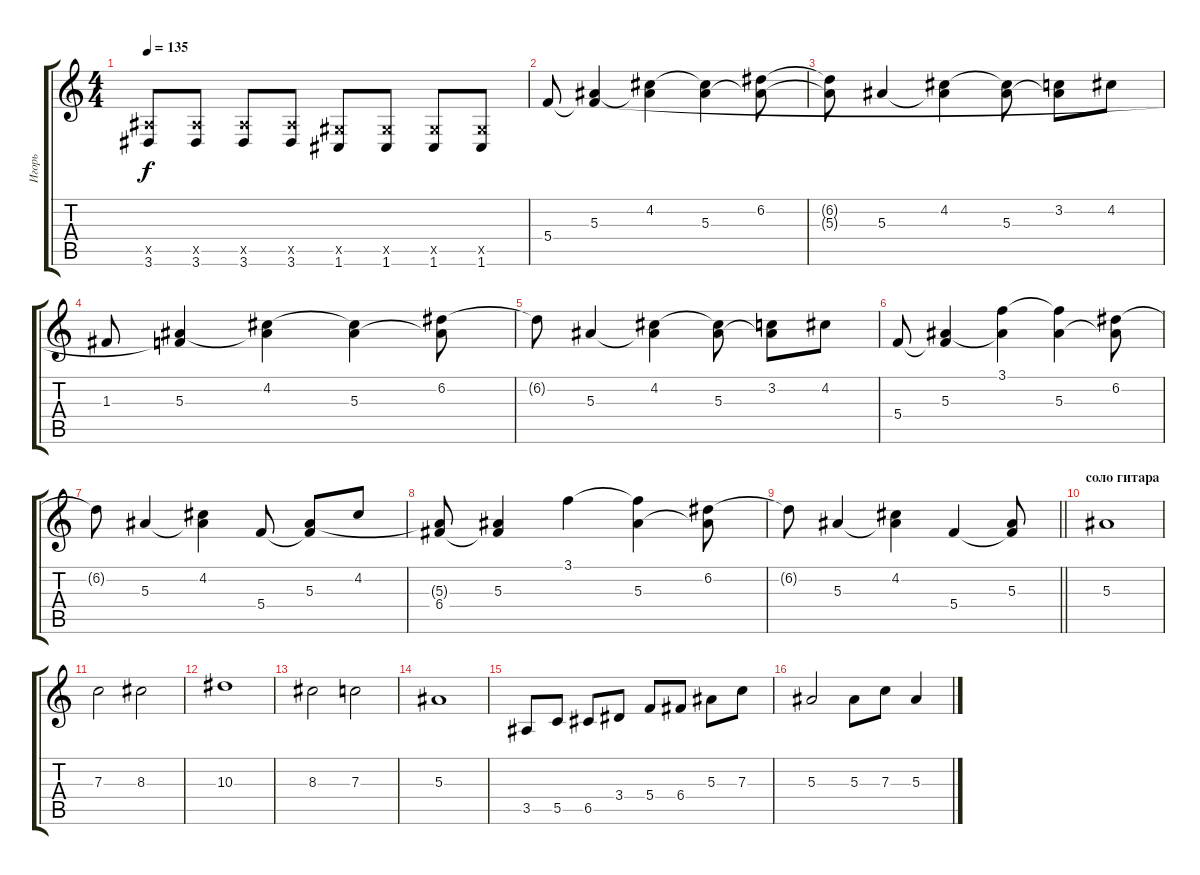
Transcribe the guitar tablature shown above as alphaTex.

\track ("Игорь" "Игорь") {instrument distortionguitar}
\staff {score tabs}
\tuning (D4 A3 F3 C3 G2 C2) {hide}
\ts (4 4)
\tempo 135
\clef g2
\ks c
(3.5{x} 3.6).8{dy f} (3.5{x} 3.6).8 (3.5{x} 3.6).8 (3.5{x} 3.6).8 (1.5{x} 1.6).8 (1.5{x} 1.6).8 (1.5{x} 1.6).8 (1.5{x} 1.6).8 |
5.4.8{instrument acousticguitarsteel} (5.3 5.4{t}).4 (4.2 5.3{t}).4 (4.2{t} 5.3).4 (6.2 5.3{t}).8 |
(6.2{t} 5.3{t}).8 5.3.4 (4.2 5.3{t}).4 (4.2{t} 5.3).8 (3.2 5.3{t}).8 4.2.8 |
1.3.8 (5.3 5.4{t}).4 (4.2 5.3{t}).4 (4.2{t} 5.3).4 (6.2 5.3{t}).8 |
6.2{t}.8 5.3.4 (4.2 5.3{t}).4 (4.2{t} 5.3).8 (3.2 5.3{t}).8 4.2.8 |
5.4.8 (5.3 5.4{t}).4 (3.1 5.3{t}).4 (3.1{t} 5.3).4 (6.2 5.3{t}).8 |
6.2{t}.8 5.3.4 (4.2 5.3{t}).4 5.4.8 (5.3 5.4{t}).8 4.2.8 |
(5.3{t} 6.4).8 (5.3 6.4{t}).4 3.1.4 (3.1{t} 5.3).4 (6.2 5.3{t}).8 |
\barLineRight lightlight
6.2{t}.8 5.3.4 (4.2 5.3{t}).4 5.4.4 (5.3 5.4{t}).8 |
\section ("" "соло гитара")
5.3.1{volume 13 instrument distortionguitar} |
7.3.2 8.3.2 |
10.3.1 |
8.3.2 7.3.2 |
5.3.1 |
3.5.8 5.5.8 6.5.8 3.4.8 5.4.8 6.4.8 5.3.8 7.3.8 |
5.3.2 5.3.8 7.3.8 5.3.4
